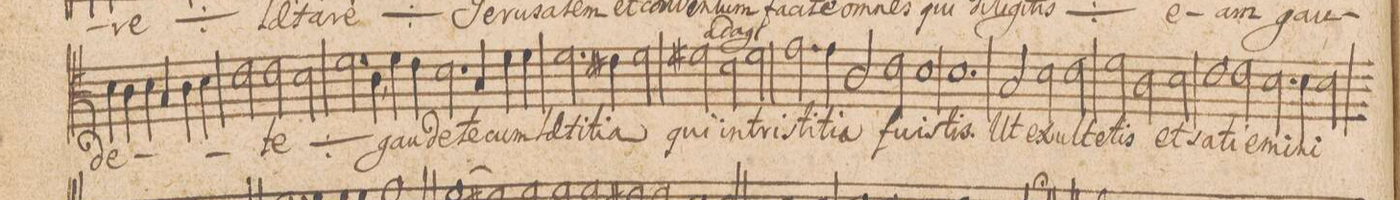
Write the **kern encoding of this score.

**kern	**text
*I"[TENOR.]	*
*clefC4	*
*k[]	*
*M3/2	*
4B\	-de-
4A\	.
4B\	.
4G/	.
4A\	.
4B\	.
=31-	=31-
2c\	.
2c\	-te
*	*ij
2B\	gau-
=32-	=32-
2.d\	-de-
4A,<\	-te
*	*Xij
4d\	gau-
4c\	.
=33-	=33-
2.B\	-de-
4G/	-te
4d\	cum
4d\	lae-
=34-	=34-
2.d\	-ti-
4c#X\	-ti-
2d\	-a
=35-	=35-
2d#X\	qui
2B\	in
2d#y\	tri-
=36-	=36-
2.e\	-sti-
4e\	-ti-
2A/	-a
=37-	=37-
2cny\	fu-
1B	-i-
=38-	=38-
1.B	-stis.
=39-	=39-
2G/	Ut
2B\	ex-
2c\	-ul-
=40-	=40-
2dny\	-te-
2A\	-tis
2B\	et
=41-	=41-
1c	sa-
2c\	-ti-
=42-	=42-
2.B\	-e-
4B\	-mi-
2B\	-ni
=43-	=43-
*-	*-
